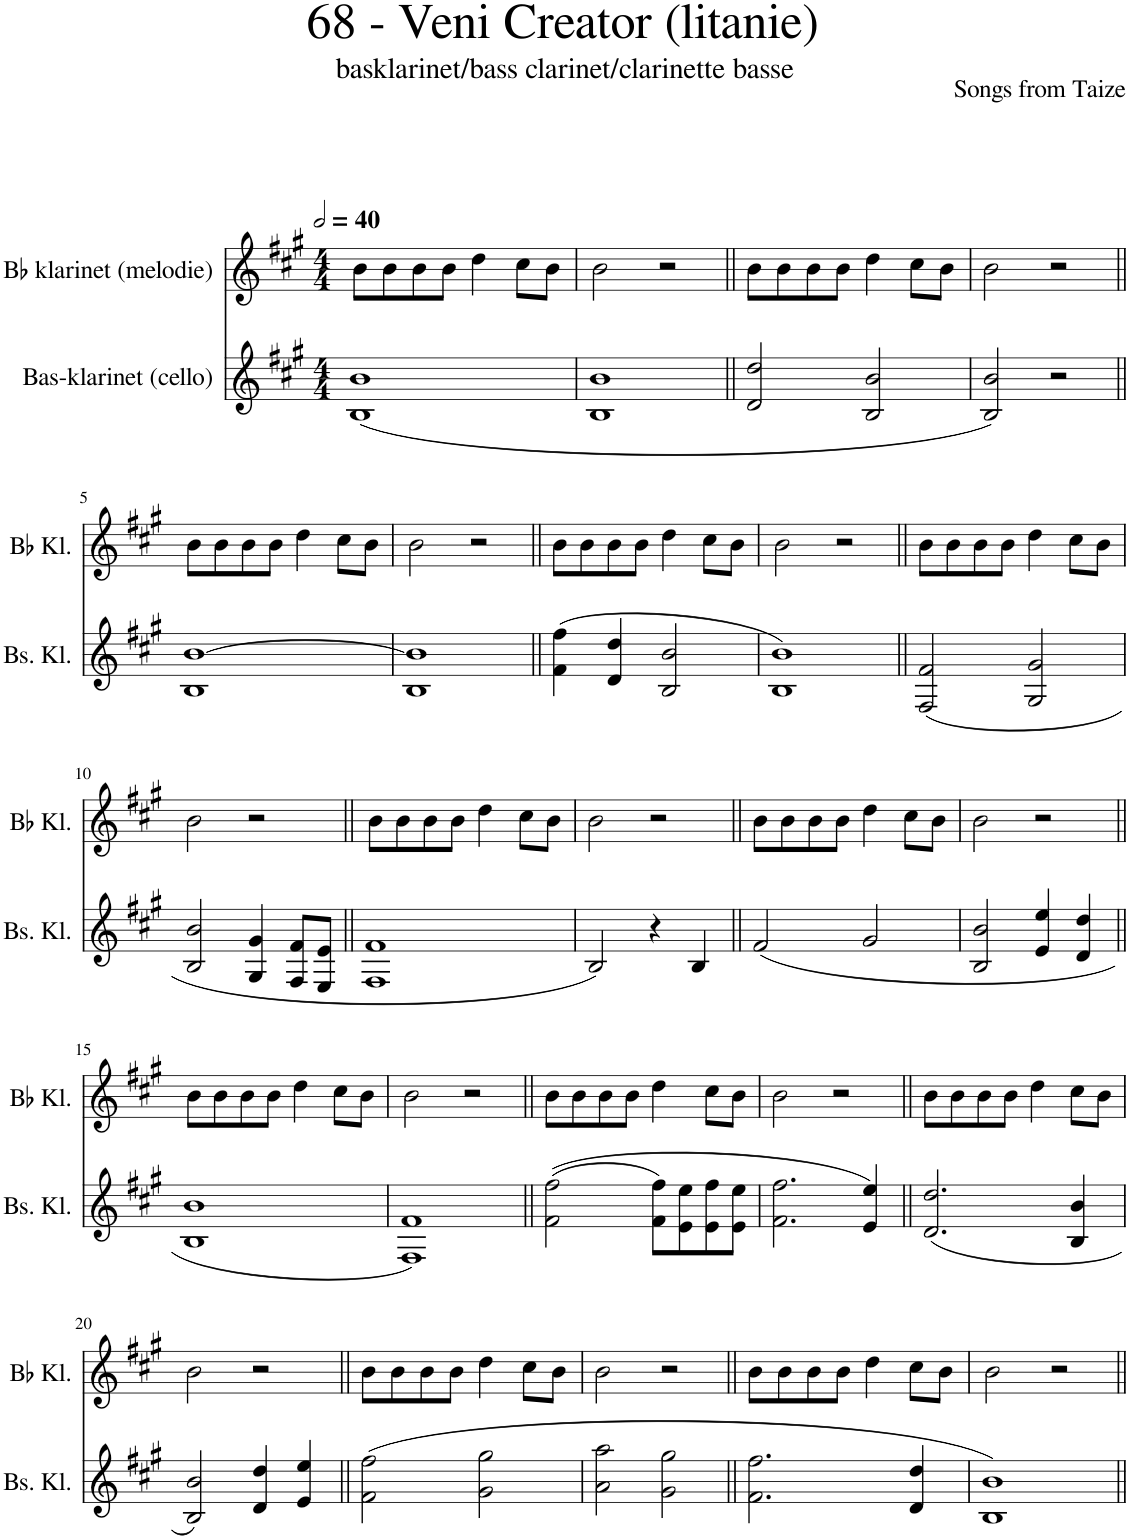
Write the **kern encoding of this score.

**kern	**kern
*part2	*part1
*staff2	*staff1
*I"Bas-klarinet (cello)	*I"Bb klarinet (melodie)
*I'Bs. Kl.	*I'Bb Kl.
*clefG2	*clefG2
*Trd8c14	*Trd1c2
*k[f#c#g#]	*k[f#c#g#]
*M4/4	*M4/4
*MM80	*MM80
=1	=1
(1B 1b	8b\L
.	8b\
.	8b\
.	8b\J
.	4dd\
.	8cc#\L
.	8b\J
=2	=2
1B 1b	2b\
.	2r
=3||	=3||
2d/ 2dd/	8b\L
.	8b\
.	8b\
.	8b\J
2B/ 2b/	4dd\
.	8cc#\L
.	8b\J
=4	=4
2B/ 2b/)	2b\
2r	2r
!!LO:LB:g=z
=5||	=5||
1B [1b	8b\L
.	8b\
.	8b\
.	8b\J
.	4dd\
.	8cc#\L
.	8b\J
=6	=6
1B 1b]	2b\
.	2r
=7||	=7||
(4f#\ 4ff#\	8b\L
.	8b\
4d/ 4dd/	8b\
.	8b\J
2B/ 2b/	4dd\
.	8cc#\L
.	8b\J
=8	=8
1B 1b)	2b\
.	2r
=9||	=9||
(2F#/ 2f#/	8b\L
.	8b\
.	8b\
.	8b\J
2G#/ 2g#/	4dd\
.	8cc#\L
.	8b\J
!!LO:LB:g=z
=10	=10
2B/ 2b/	2b\
4G#/ 4g#/	2r
8F#/ 8f#/L	.
8E/ 8e/J	.
=11||	=11||
1F# 1f#	8b\L
.	8b\
.	8b\
.	8b\J
.	4dd\
.	8cc#\L
.	8b\J
=12	=12
2B/)	2b\
4r	2r
4B/	.
=13||	=13||
(2f#/	8b\L
.	8b\
.	8b\
.	8b\J
2g#/	4dd\
.	8cc#\L
.	8b\J
=14	=14
2B/ 2b/	2b\
4e/ 4ee/	2r
4d/ 4dd/	.
!!LO:LB:g=z
=15||	=15||
1B 1b	8b\L
.	8b\
.	8b\
.	8b\J
.	4dd\
.	8cc#\L
.	8b\J
=16	=16
1F# 1f#)	2b\
.	2r
=17||	=17||
((2f#\ 2ff#\	8b\L
.	8b\
.	8b\
.	8b\J
8f#\ 8ff#\L)	4dd\
8e\ 8ee\	.
8e\ 8ff#\	8cc#\L
8e\ 8ee\J	8b\J
=18	=18
2.f#\ 2.ff#\	2b\
.	2r
4e/ 4ee/)	.
=19||	=19||
(2.d/ 2.dd/	8b\L
.	8b\
.	8b\
.	8b\J
.	4dd\
4B/ 4b/	8cc#\L
.	8b\J
!!LO:LB:g=z
=20	=20
2B/ 2b/)	2b\
4d/ 4dd/	2r
4e/ 4ee/	.
=21||	=21||
(2f#\ 2ff#\	8b\L
.	8b\
.	8b\
.	8b\J
2g#\ 2gg#\	4dd\
.	8cc#\L
.	8b\J
=22	=22
2a\ 2aa\	2b\
2g#\ 2gg#\	2r
=23||	=23||
2.f#\ 2.ff#\	8b\L
.	8b\
.	8b\
.	8b\J
.	4dd\
4d/ 4dd/	8cc#\L
.	8b\J
=24	=24
1B 1b)	2b\
.	2r
=||	=||
*-	*-
